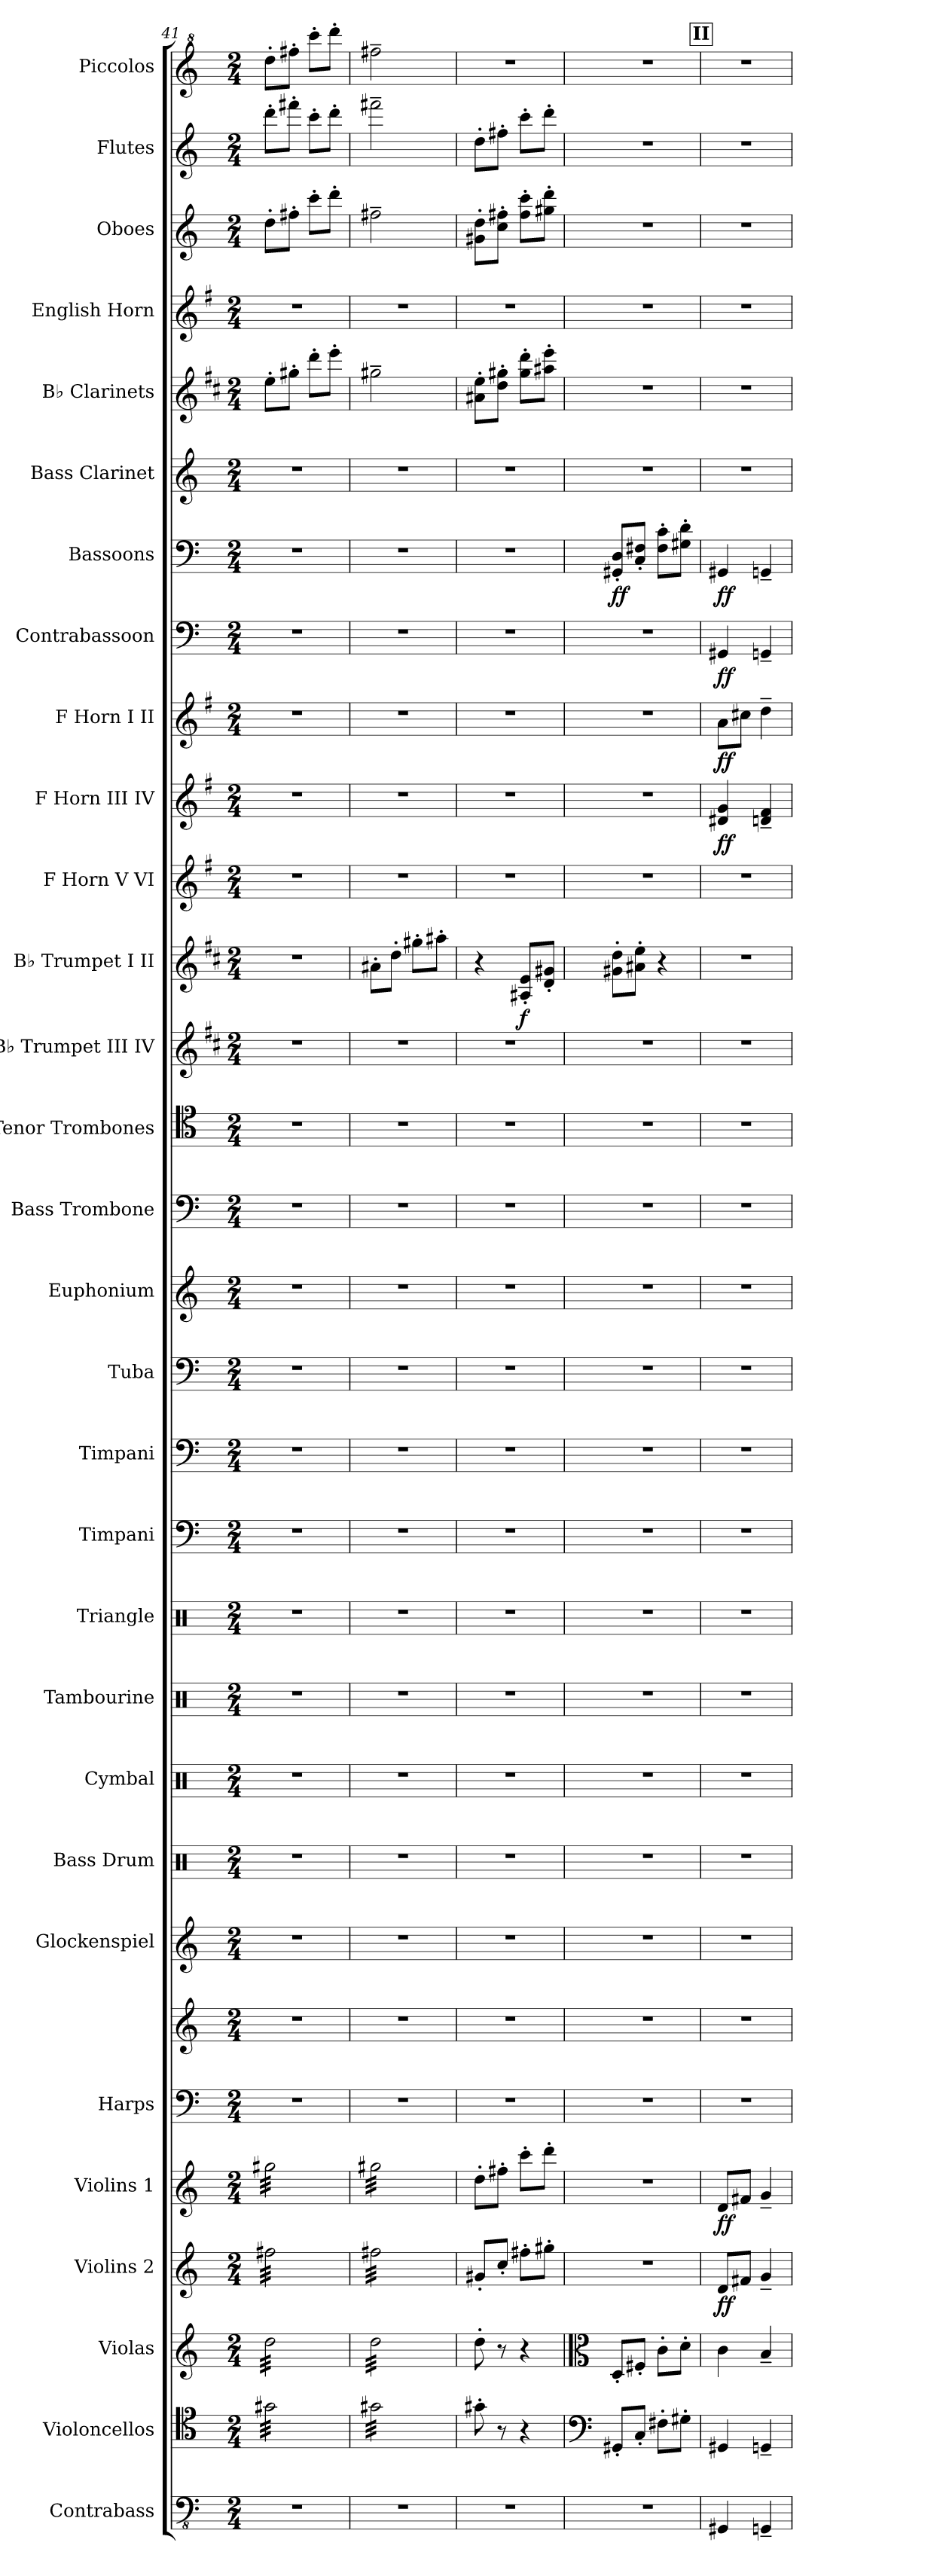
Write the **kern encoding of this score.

**kern	**kern	**kern	**kern	**dynam	**kern	**dynam	**kern	**kern	**kern	**kern	**kern	**kern	**kern	**kern	**kern	**kern	**kern	**kern	**kern	**kern	**kern	**dynam	**kern	**kern	**dynam	**kern	**dynam	**kern	**dynam	**kern	**dynam	**kern	**kern	**kern	**kern	**kern	**kern
*part30	*part29	*part28	*part27	*part27	*part26	*part26	*part25	*part25	*part24	*part23	*part22	*part21	*part20	*part19	*part18	*part17	*part16	*part15	*part14	*part13	*part12	*part12	*part11	*part10	*part10	*part9	*part9	*part8	*part8	*part7	*part7	*part6	*part5	*part4	*part3	*part2	*part1
*staff31	*staff30	*staff29	*staff28	*staff28	*staff27	*staff27	*staff26	*staff25	*staff24	*staff23	*staff22	*staff21	*staff20	*staff19	*staff18	*staff17	*staff16	*staff15	*staff14	*staff13	*staff12	*staff12	*staff11	*staff10	*staff10	*staff9	*staff9	*staff8	*staff8	*staff7	*staff7	*staff6	*staff5	*staff4	*staff3	*staff2	*staff1
*I"Contrabass	*I"Violoncellos	*I"Violas	*I"Violins 2	*	*I"Violins 1	*	*I"Harps	*	*I"Glockenspiel	*I"Bass Drum	*I"Cymbal	*I"Tambourine	*I"Triangle	*I"Timpani	*I"Timpani	*I"Tuba	*I"Euphonium	*I"Bass Trombone	*I"Tenor Trombones	*I"B♭ Trumpet III IV	*I"B♭ Trumpet I II	*	*I"F Horn V VI	*I"F Horn III IV	*	*I"F Horn I II	*	*I"Contrabassoon	*	*I"Bassoons	*	*I"Bass Clarinet	*I"B♭ Clarinets	*I"English Horn	*I"Oboes	*I"Flutes	*I"Piccolos
*I'Cb.	*I'Vc.	*I'Vla.	*I'Vln. 2	*	*I'Vln. 1	*	*I'Hrp.	*	*I'Glk.	*I'B. Dr.	*I'Cym.	*I'Tamb.	*I'Trgl.	*I'Timp.	*I'Timp.	*I'Tba.	*I'Euph.	*I'Tbn.	*I'Tbn.	*I'B♭ Tpt.	*I'B♭ Tpt.	*	*I'F Hn.	*I'F Hn.	*	*I'F Hn.	*	*I'Cbsn.	*	*I'Bsn.	*	*I'B. Cl.	*I'B♭ Cl.	*I'E. Hn.	*I'Ob.	*I'Fl.	*I'Picc.
*clefFv4	*clefC4	*clefG2	*clefG2	*	*clefG2	*	*clefF4	*clefG2	*clefG2	*clefX	*clefX	*clefX	*clefX	*clefF4	*clefF4	*clefF4	*clefG2	*clefF4	*clefC4	*clefG2	*clefG2	*	*clefG2	*clefG2	*	*clefG2	*	*clefF4	*	*clefF4	*	*clefG2	*clefG2	*clefG2	*clefG2	*clefG2	*clefG^2
*	*	*	*	*	*	*	*	*	*ITrd-14c-24	*	*	*	*	*	*	*	*ITrd8c14	*	*	*ITrd1c2	*ITrd1c2	*	*ITrd4c7	*ITrd4c7	*	*ITrd4c7	*	*ITrd7c12	*	*	*	*ITrd8c14	*ITrd1c2	*ITrd4c7	*	*	*
*k[]	*k[]	*k[]	*k[]	*	*k[]	*	*k[]	*k[]	*k[]	*k[]	*k[]	*k[]	*k[]	*k[]	*k[]	*k[]	*k[]	*k[]	*k[]	*k[]	*k[]	*	*k[]	*k[]	*	*k[]	*	*k[]	*	*k[]	*	*k[]	*k[]	*k[]	*k[]	*k[]	*k[]
*M2/4	*M2/4	*M2/4	*M2/4	*	*M2/4	*	*M2/4	*M2/4	*M2/4	*M2/4	*M2/4	*M2/4	*M2/4	*M2/4	*M2/4	*M2/4	*M2/4	*M2/4	*M2/4	*M2/4	*M2/4	*	*M2/4	*M2/4	*	*M2/4	*	*M2/4	*	*M2/4	*	*M2/4	*M2/4	*M2/4	*M2/4	*M2/4	*M2/4
=41	=41	=41	=41	=41	=41	=41	=41	=41	=41	=41	=41	=41	=41	=41	=41	=41	=41	=41	=41	=41	=41	=41	=41	=41	=41	=41	=41	=41	=41	=41	=41	=41	=41	=41	=41	=41	=41
*	*tremolo	*	*	*	*	*	*	*	*	*	*	*	*	*	*	*	*	*	*	*	*	*	*	*	*	*	*	*	*	*	*	*	*	*	*	*	*
*	*	*tremolo	*	*	*	*	*	*	*	*	*	*	*	*	*	*	*	*	*	*	*	*	*	*	*	*	*	*	*	*	*	*	*	*	*	*	*
*	*	*	*tremolo	*	*	*	*	*	*	*	*	*	*	*	*	*	*	*	*	*	*	*	*	*	*	*	*	*	*	*	*	*	*	*	*	*	*
*	*	*	*	*	*tremolo	*	*	*	*	*	*	*	*	*	*	*	*	*	*	*	*	*	*	*	*	*	*	*	*	*	*	*	*	*	*	*	*
2r	32g#X\LLL	32dd\LLL	32ff#X\LLL	.	32gg#X\LLL	.	2r	2r	2r	2r	2r	2r	2r	2r	2r	2r	2r	2r	2r	2r	2r	.	2r	2r	.	2r	.	2r	.	2r	.	2r	8dd'\L	2r	8dd'\L	8ddd'\L	8ddd'\L
.	32g#X\	32dd\	32ff#X\	.	32gg#X\	.	.	.	.	.	.	.	.	.	.	.	.	.	.	.	.	.	.	.	.	.	.	.	.	.	.	.	.	.	.	.	.
.	32g#X\	32dd\	32ff#X\	.	32gg#X\	.	.	.	.	.	.	.	.	.	.	.	.	.	.	.	.	.	.	.	.	.	.	.	.	.	.	.	.	.	.	.	.
.	32g#X\	32dd\	32ff#X\	.	32gg#X\	.	.	.	.	.	.	.	.	.	.	.	.	.	.	.	.	.	.	.	.	.	.	.	.	.	.	.	.	.	.	.	.
.	32g#X\	32dd\	32ff#X\	.	32gg#X\	.	.	.	.	.	.	.	.	.	.	.	.	.	.	.	.	.	.	.	.	.	.	.	.	.	.	.	8ff#X'\J	.	8ff#X'\J	8fff#X'\J	8fff#X'\J
.	32g#X\	32dd\	32ff#X\	.	32gg#X\	.	.	.	.	.	.	.	.	.	.	.	.	.	.	.	.	.	.	.	.	.	.	.	.	.	.	.	.	.	.	.	.
.	32g#X\	32dd\	32ff#X\	.	32gg#X\	.	.	.	.	.	.	.	.	.	.	.	.	.	.	.	.	.	.	.	.	.	.	.	.	.	.	.	.	.	.	.	.
.	32g#X\	32dd\	32ff#X\	.	32gg#X\	.	.	.	.	.	.	.	.	.	.	.	.	.	.	.	.	.	.	.	.	.	.	.	.	.	.	.	.	.	.	.	.
.	32g#X\	32dd\	32ff#X\	.	32gg#X\	.	.	.	.	.	.	.	.	.	.	.	.	.	.	.	.	.	.	.	.	.	.	.	.	.	.	.	8ccc'\L	.	8ccc'\L	8ccc'\L	8cccc'\L
.	32g#X\	32dd\	32ff#X\	.	32gg#X\	.	.	.	.	.	.	.	.	.	.	.	.	.	.	.	.	.	.	.	.	.	.	.	.	.	.	.	.	.	.	.	.
.	32g#X\	32dd\	32ff#X\	.	32gg#X\	.	.	.	.	.	.	.	.	.	.	.	.	.	.	.	.	.	.	.	.	.	.	.	.	.	.	.	.	.	.	.	.
.	32g#X\	32dd\	32ff#X\	.	32gg#X\	.	.	.	.	.	.	.	.	.	.	.	.	.	.	.	.	.	.	.	.	.	.	.	.	.	.	.	.	.	.	.	.
.	32g#X\	32dd\	32ff#X\	.	32gg#X\	.	.	.	.	.	.	.	.	.	.	.	.	.	.	.	.	.	.	.	.	.	.	.	.	.	.	.	8ddd'\J	.	8ddd'\J	8ddd'\J	8dddd'\J
.	32g#X\	32dd\	32ff#X\	.	32gg#X\	.	.	.	.	.	.	.	.	.	.	.	.	.	.	.	.	.	.	.	.	.	.	.	.	.	.	.	.	.	.	.	.
.	32g#X\	32dd\	32ff#X\	.	32gg#X\	.	.	.	.	.	.	.	.	.	.	.	.	.	.	.	.	.	.	.	.	.	.	.	.	.	.	.	.	.	.	.	.
.	32g#X\JJJ	32dd\JJJ	32ff#X\JJJ	.	32gg#X\JJJ	.	.	.	.	.	.	.	.	.	.	.	.	.	.	.	.	.	.	.	.	.	.	.	.	.	.	.	.	.	.	.	.
=42	=42	=42	=42	=42	=42	=42	=42	=42	=42	=42	=42	=42	=42	=42	=42	=42	=42	=42	=42	=42	=42	=42	=42	=42	=42	=42	=42	=42	=42	=42	=42	=42	=42	=42	=42	=42	=42
2r	32g#X\LLL	32dd\LLL	32ff#X\LLL	.	32gg#X\LLL	.	2r	2r	2r	2r	2r	2r	2r	2r	2r	2r	2r	2r	2r	2r	8g#X'\L	.	2r	2r	.	2r	.	2r	.	2r	.	2r	2ff#X~\	2r	2ff#X~\	2fff#X~\	2fff#X~\
.	32g#X\	32dd\	32ff#X\	.	32gg#X\	.	.	.	.	.	.	.	.	.	.	.	.	.	.	.	.	.	.	.	.	.	.	.	.	.	.	.	.	.	.	.	.
.	32g#X\	32dd\	32ff#X\	.	32gg#X\	.	.	.	.	.	.	.	.	.	.	.	.	.	.	.	.	.	.	.	.	.	.	.	.	.	.	.	.	.	.	.	.
.	32g#X\	32dd\	32ff#X\	.	32gg#X\	.	.	.	.	.	.	.	.	.	.	.	.	.	.	.	.	.	.	.	.	.	.	.	.	.	.	.	.	.	.	.	.
.	32g#X\	32dd\	32ff#X\	.	32gg#X\	.	.	.	.	.	.	.	.	.	.	.	.	.	.	.	8cc'\J	.	.	.	.	.	.	.	.	.	.	.	.	.	.	.	.
.	32g#X\	32dd\	32ff#X\	.	32gg#X\	.	.	.	.	.	.	.	.	.	.	.	.	.	.	.	.	.	.	.	.	.	.	.	.	.	.	.	.	.	.	.	.
.	32g#X\	32dd\	32ff#X\	.	32gg#X\	.	.	.	.	.	.	.	.	.	.	.	.	.	.	.	.	.	.	.	.	.	.	.	.	.	.	.	.	.	.	.	.
.	32g#X\	32dd\	32ff#X\	.	32gg#X\	.	.	.	.	.	.	.	.	.	.	.	.	.	.	.	.	.	.	.	.	.	.	.	.	.	.	.	.	.	.	.	.
.	32g#X\	32dd\	32ff#X\	.	32gg#X\	.	.	.	.	.	.	.	.	.	.	.	.	.	.	.	8ff#X'\L	.	.	.	.	.	.	.	.	.	.	.	.	.	.	.	.
.	32g#X\	32dd\	32ff#X\	.	32gg#X\	.	.	.	.	.	.	.	.	.	.	.	.	.	.	.	.	.	.	.	.	.	.	.	.	.	.	.	.	.	.	.	.
.	32g#X\	32dd\	32ff#X\	.	32gg#X\	.	.	.	.	.	.	.	.	.	.	.	.	.	.	.	.	.	.	.	.	.	.	.	.	.	.	.	.	.	.	.	.
.	32g#X\	32dd\	32ff#X\	.	32gg#X\	.	.	.	.	.	.	.	.	.	.	.	.	.	.	.	.	.	.	.	.	.	.	.	.	.	.	.	.	.	.	.	.
.	32g#X\	32dd\	32ff#X\	.	32gg#X\	.	.	.	.	.	.	.	.	.	.	.	.	.	.	.	8gg#X'\J	.	.	.	.	.	.	.	.	.	.	.	.	.	.	.	.
.	32g#X\	32dd\	32ff#X\	.	32gg#X\	.	.	.	.	.	.	.	.	.	.	.	.	.	.	.	.	.	.	.	.	.	.	.	.	.	.	.	.	.	.	.	.
.	32g#X\	32dd\	32ff#X\	.	32gg#X\	.	.	.	.	.	.	.	.	.	.	.	.	.	.	.	.	.	.	.	.	.	.	.	.	.	.	.	.	.	.	.	.
.	32g#X\JJJ	32dd\JJJ	32ff#X\JJJ	.	32gg#X\JJJ	.	.	.	.	.	.	.	.	.	.	.	.	.	.	.	.	.	.	.	.	.	.	.	.	.	.	.	.	.	.	.	.
*	*	*	*	*	*Xtremolo	*	*	*	*	*	*	*	*	*	*	*	*	*	*	*	*	*	*	*	*	*	*	*	*	*	*	*	*	*	*	*	*
*	*	*	*Xtremolo	*	*	*	*	*	*	*	*	*	*	*	*	*	*	*	*	*	*	*	*	*	*	*	*	*	*	*	*	*	*	*	*	*	*
*	*	*Xtremolo	*	*	*	*	*	*	*	*	*	*	*	*	*	*	*	*	*	*	*	*	*	*	*	*	*	*	*	*	*	*	*	*	*	*	*
*	*Xtremolo	*	*	*	*	*	*	*	*	*	*	*	*	*	*	*	*	*	*	*	*	*	*	*	*	*	*	*	*	*	*	*	*	*	*	*	*
=43	=43	=43	=43	=43	=43	=43	=43	=43	=43	=43	=43	=43	=43	=43	=43	=43	=43	=43	=43	=43	=43	=43	=43	=43	=43	=43	=43	=43	=43	=43	=43	=43	=43	=43	=43	=43	=43
2r	8g#X'\	8dd'\	8g#X'/L	.	8dd'\L	.	2r	2r	2r	2r	2r	2r	2r	2r	2r	2r	2r	2r	2r	2r	4r	.	2r	2r	.	2r	.	2r	.	2r	.	2r	8g#X\' 8dd\'L	2r	8g#X\' 8dd\'L	8dd'\L	2r
.	8r	8r	8cc'/J	.	8ff#X'\J	.	.	.	.	.	.	.	.	.	.	.	.	.	.	.	.	.	.	.	.	.	.	.	.	.	.	.	8cc\' 8ff#X\'J	.	8cc\' 8ff#X\'J	8ff#X'\J	.
!	!	!	!	!	!	!	!	!	!	!	!	!	!	!	!	!	!	!	!	!	!	!LO:DY:b	!	!	!	!	!	!	!	!	!	!	!	!	!	!	!
.	4r	4r	8ff#X'\L	.	8ccc'\L	.	.	.	.	.	.	.	.	.	.	.	.	.	.	.	8G#X/' 8d/'L	f	.	.	.	.	.	.	.	.	.	.	8ff#\' 8ccc\'L	.	8ff#\' 8ccc\'L	8ccc'\L	.
.	.	.	8gg#X'\J	.	8ddd'\J	.	.	.	.	.	.	.	.	.	.	.	.	.	.	.	8c/' 8f#X/'J	.	.	.	.	.	.	.	.	.	.	.	8gg#X\' 8ddd\'J	.	8gg#X\' 8ddd\'J	8ddd'\J	.
=44	=44	=44	=44	=44	=44	=44	=44	=44	=44	=44	=44	=44	=44	=44	=44	=44	=44	=44	=44	=44	=44	=44	=44	=44	=44	=44	=44	=44	=44	=44	=44	=44	=44	=44	=44	=44	=44
*	*clefF4	*clefC3	*	*	*	*	*	*	*	*	*	*	*	*	*	*	*	*	*	*	*	*	*	*	*	*	*	*	*	*	*	*	*	*	*	*	*
!	!	!	!	!	!	!	!	!	!	!	!	!	!	!	!	!	!	!	!	!	!	!	!	!	!	!	!	!	!	!	!LO:DY:b	!	!	!	!	!	!
2r	8GG#X'/L	8D'/L	2r	.	2r	.	2r	2r	2r	2r	2r	2r	2r	2r	2r	2r	2r	2r	2r	2r	8f#X\' 8cc\'L	.	2r	2r	.	2r	.	2r	.	8GG#X/' 8D/'L	ff	2r	2r	2r	2r	2r	2r
.	8C'/J	8F#X'/J	.	.	.	.	.	.	.	.	.	.	.	.	.	.	.	.	.	.	8g#X\' 8dd\'J	.	.	.	.	.	.	.	.	8C/' 8F#X/'J	.	.	.	.	.	.	.
.	8F#X'\L	8c'\L	.	.	.	.	.	.	.	.	.	.	.	.	.	.	.	.	.	.	4r	.	.	.	.	.	.	.	.	8F#\' 8c\'L	.	.	.	.	.	.	.
.	8G#X'\J	8d'\J	.	.	.	.	.	.	.	.	.	.	.	.	.	.	.	.	.	.	.	.	.	.	.	.	.	.	.	8G#X\' 8d\'J	.	.	.	.	.	.	.
!!LO:REH:place=s1:a:B:fs=14:t=II
=45	=45	=45	=45	=45	=45	=45	=45	=45	=45	=45	=45	=45	=45	=45	=45	=45	=45	=45	=45	=45	=45	=45	=45	=45	=45	=45	=45	=45	=45	=45	=45	=45	=45	=45	=45	=45	=45
!	!	!	!	!LO:DY:b	!	!LO:DY:b	!	!	!	!	!	!	!	!	!	!	!	!	!	!	!	!	!	!	!LO:DY:b	!	!LO:DY:b	!	!LO:DY:b	!	!LO:DY:b	!	!	!	!	!	!
4GGG#X/	4GG#X/	4c\	8d/L	ff	8d/L	ff	2r	2r	2r	2r	2r	2r	2r	2r	2r	2r	2r	2r	2r	2r	2r	.	2r	4G#X/ 4c/	ff	8d\L	ff	4GGG#X/	ff	4GG#X/	ff	2r	2r	2r	2r	2r	2r
.	.	.	8f#X/J	.	8f#X/J	.	.	.	.	.	.	.	.	.	.	.	.	.	.	.	.	.	.	.	.	8f#X\J	.	.	.	.	.	.	.	.	.	.	.
4GGGn~/	4GGn~/	4B~/	4g~/	.	4g~/	.	.	.	.	.	.	.	.	.	.	.	.	.	.	.	.	.	.	4Gn/~ 4B/~	.	4g~\	.	4GGGn~/	.	4GGn~/	.	.	.	.	.	.	.
=	=	=	=	=	=	=	=	=	=	=	=	=	=	=	=	=	=	=	=	=	=	=	=	=	=	=	=	=	=	=	=	=	=	=	=	=	=
*-	*-	*-	*-	*-	*-	*-	*-	*-	*-	*-	*-	*-	*-	*-	*-	*-	*-	*-	*-	*-	*-	*-	*-	*-	*-	*-	*-	*-	*-	*-	*-	*-	*-	*-	*-	*-	*-
